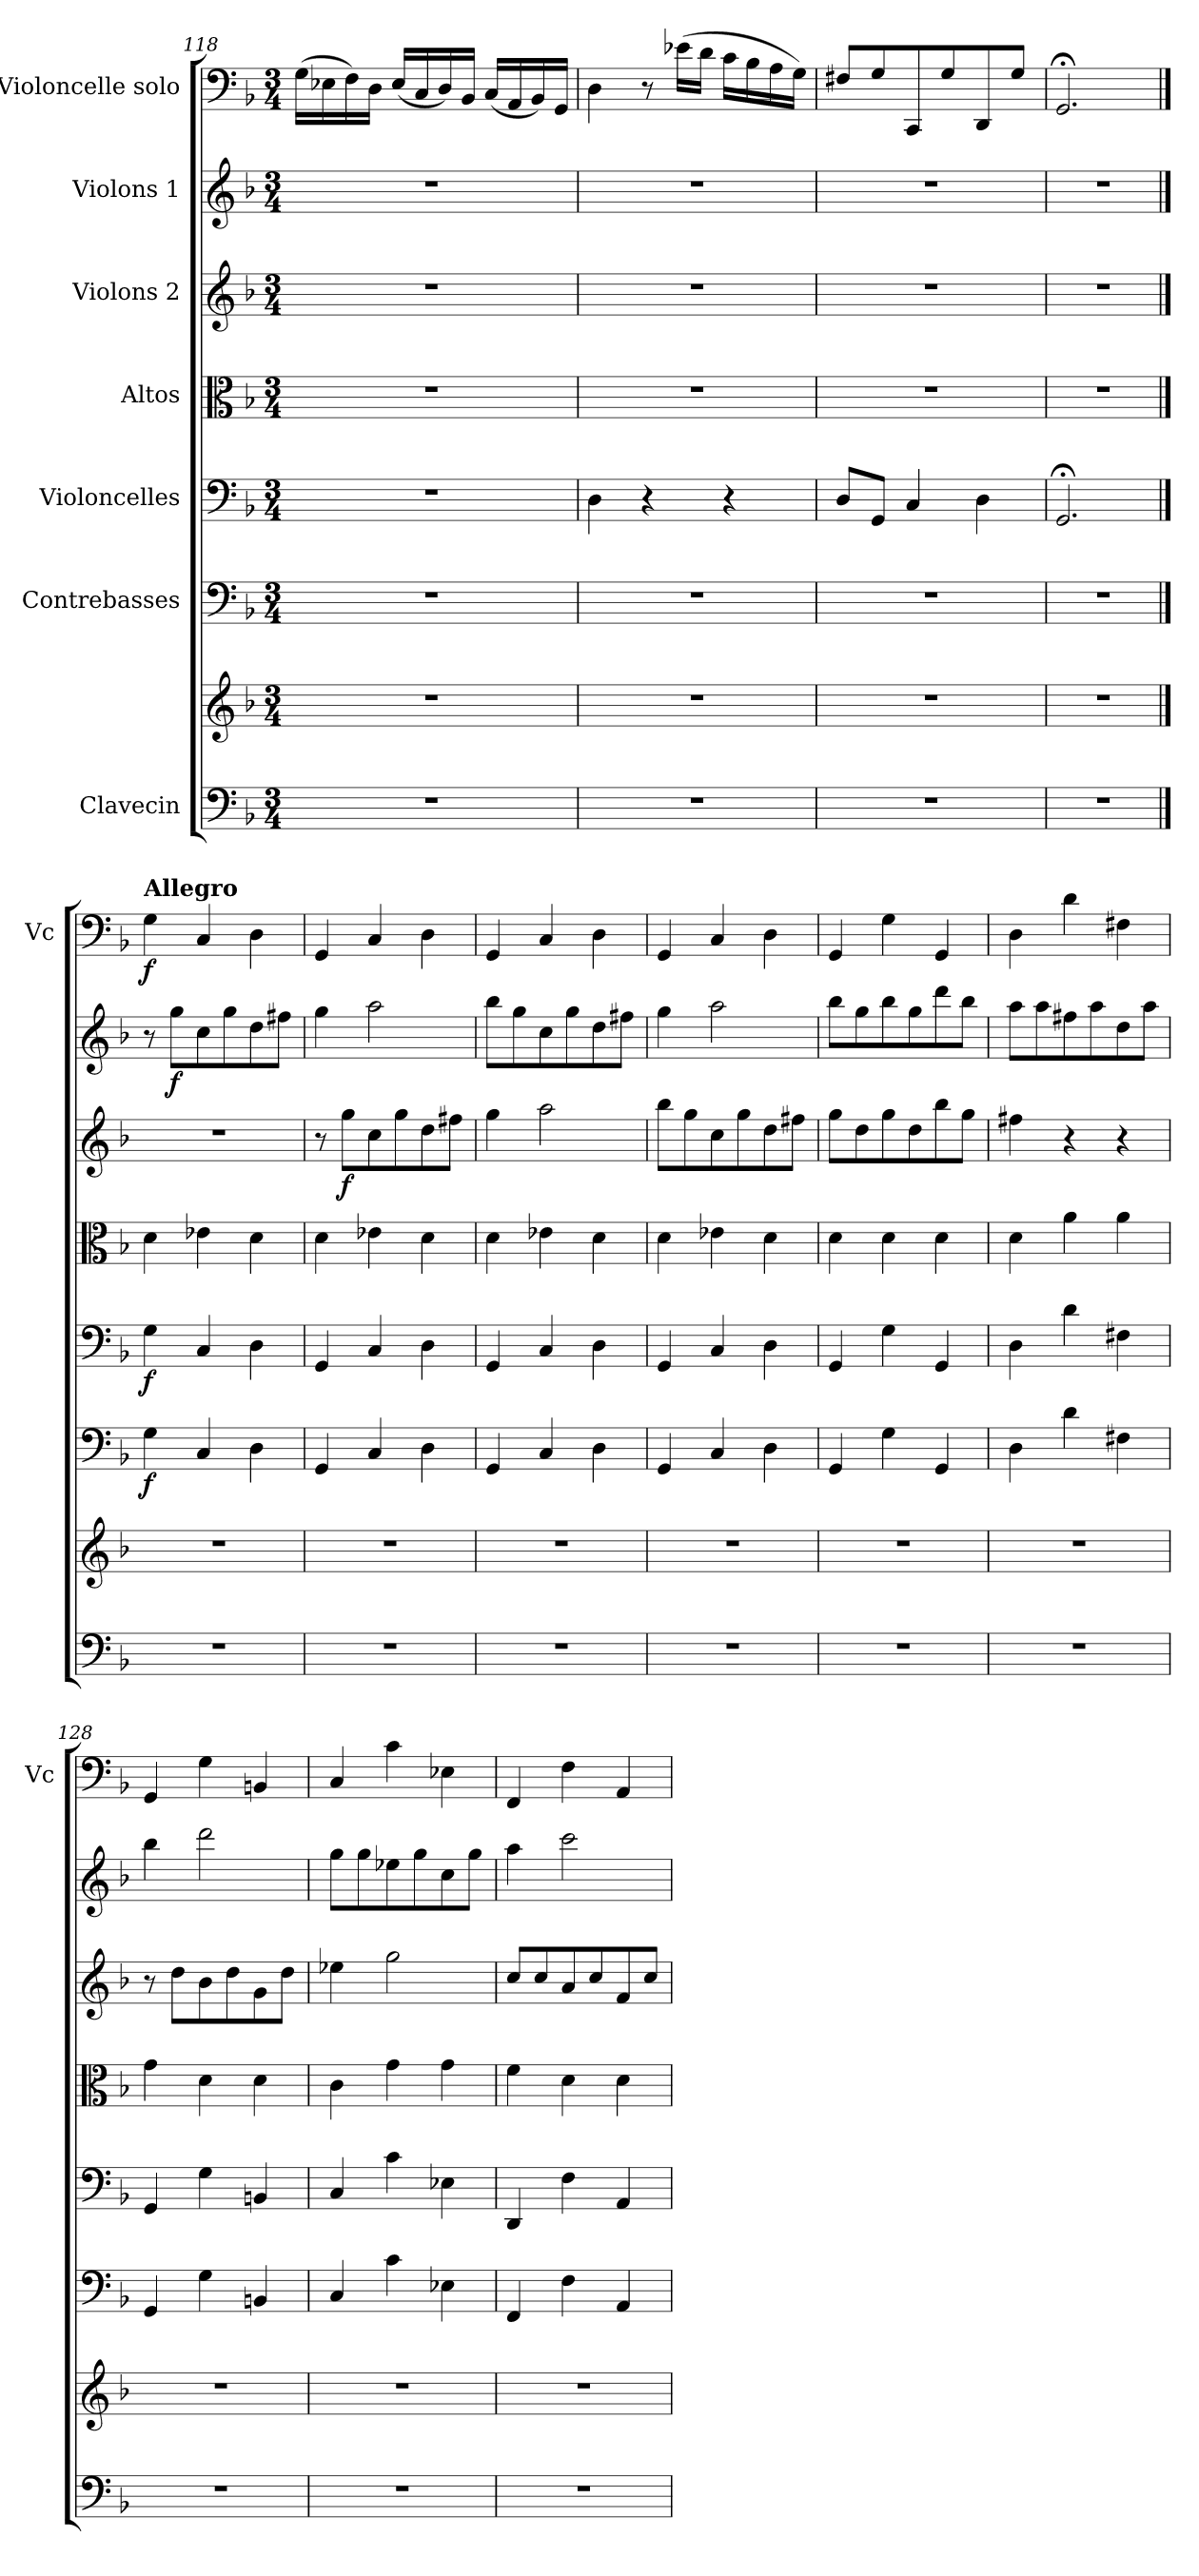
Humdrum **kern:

**kern	**kern	**kern	**dynam	**kern	**dynam	**kern	**kern	**dynam	**kern	**dynam	**kern	**dynam
*part7	*part7	*part6	*part6	*part5	*part5	*part4	*part3	*part3	*part2	*part2	*part1	*part1
*staff8	*staff7	*staff6	*staff6	*staff5	*staff5	*staff4	*staff3	*staff3	*staff2	*staff2	*staff1	*staff1
*I"Clavecin	*	*I"Contrebasses	*	*I"Violoncelles	*	*I"Altos	*I"Violons 2	*	*I"Violons 1	*	*I"Violoncelle solo	*
*	*	*	*	*	*	*	*	*	*	*	*I'Vc	*
!!LO:PB:g=z
*clefF4	*clefG2	*clefF4	*	*clefF4	*	*clefC3	*clefG2	*	*clefG2	*	*clefF4	*
*	*	*ITrd7c12	*	*	*	*	*	*	*	*	*	*
*k[b-]	*k[b-]	*k[b-]	*	*k[b-]	*	*k[b-]	*k[b-]	*	*k[b-]	*	*k[b-]	*
*M3/4	*M3/4	*M3/4	*	*M3/4	*	*M3/4	*M3/4	*	*M3/4	*	*M3/4	*
=118	=118	=118	=118	=118	=118	=118	=118	=118	=118	=118	=118	=118
2.r	2.r	2.r	.	2.r	.	2.r	2.r	.	2.r	.	(>16G\LL	.
.	.	.	.	.	.	.	.	.	.	.	16E-X\	.
.	.	.	.	.	.	.	.	.	.	.	16F\)	.
.	.	.	.	.	.	.	.	.	.	.	16D\JJ	.
.	.	.	.	.	.	.	.	.	.	.	(<16E-/LL	.
.	.	.	.	.	.	.	.	.	.	.	16C/	.
.	.	.	.	.	.	.	.	.	.	.	16D/)	.
.	.	.	.	.	.	.	.	.	.	.	16BB-/JJ	.
.	.	.	.	.	.	.	.	.	.	.	(<16C/LL	.
.	.	.	.	.	.	.	.	.	.	.	16AA/	.
.	.	.	.	.	.	.	.	.	.	.	16BB-/)	.
.	.	.	.	.	.	.	.	.	.	.	16GG/JJ	.
=119	=119	=119	=119	=119	=119	=119	=119	=119	=119	=119	=119	=119
2.r	2.r	2.r	.	4D\	.	2.r	2.r	.	2.r	.	4D\	.
.	.	.	.	4r	.	.	.	.	.	.	8r	.
.	.	.	.	.	.	.	.	.	.	.	(>16e-X\LL	.
.	.	.	.	.	.	.	.	.	.	.	16d\JJ	.
.	.	.	.	4r	.	.	.	.	.	.	16c\LL	.
.	.	.	.	.	.	.	.	.	.	.	16B-\	.
.	.	.	.	.	.	.	.	.	.	.	16A\	.
.	.	.	.	.	.	.	.	.	.	.	16G\JJ)	.
=120	=120	=120	=120	=120	=120	=120	=120	=120	=120	=120	=120	=120
2.r	2.r	2.r	.	8D/L	.	2.r	2.r	.	2.r	.	8F#X/L	.
.	.	.	.	8GG/J	.	.	.	.	.	.	8G/	.
.	.	.	.	4C/	.	.	.	.	.	.	8CC/	.
.	.	.	.	.	.	.	.	.	.	.	8G/	.
.	.	.	.	4D\	.	.	.	.	.	.	8DD/	.
.	.	.	.	.	.	.	.	.	.	.	8G/J	.
=121	=121	=121	=121	=121	=121	=121	=121	=121	=121	=121	=121	=121
2.r	2.r	2.r	.	2.GG;</	.	2.r	2.r	.	2.r	.	2.GG;</	.
==122	==122	==122	==122	==122	==122	==122	==122	==122	==122	==122	==122	==122
*	*	*	*	*	*	*	*	*	*	*	*MM140	*
!	!	!	!	!	!	!	!	!	!	!	!LO:TX:a:B:t=Allegro	!
!	!	!	!LO:DY:b	!	!LO:DY:b	!	!	!	!	!	!	!LO:DY:b
2.r	2.r	4GG\	f	4G\	f	4d\	2.r	.	8r	.	4G\	f
!	!	!	!	!	!	!	!	!	!	!LO:DY:b	!	!
.	.	.	.	.	.	.	.	.	8gg\L	f	.	.
.	.	4CC/	.	4C/	.	4e-X\	.	.	8cc\	.	4C/	.
.	.	.	.	.	.	.	.	.	8gg\	.	.	.
.	.	4DD\	.	4D\	.	4d\	.	.	8dd\	.	4D\	.
.	.	.	.	.	.	.	.	.	8ff#X\J	.	.	.
!!LO:LB:g=z
=123	=123	=123	=123	=123	=123	=123	=123	=123	=123	=123	=123	=123
2.r	2.r	4GGG/	.	4GG/	.	4d\	8r	.	4gg\	.	4GG/	.
!	!	!	!	!	!	!	!	!LO:DY:b	!	!	!	!
.	.	.	.	.	.	.	8gg\L	f	.	.	.	.
.	.	4CC/	.	4C/	.	4e-X\	8cc\	.	2aa\	.	4C/	.
.	.	.	.	.	.	.	8gg\	.	.	.	.	.
.	.	4DD\	.	4D\	.	4d\	8dd\	.	.	.	4D\	.
.	.	.	.	.	.	.	8ff#X\J	.	.	.	.	.
=124	=124	=124	=124	=124	=124	=124	=124	=124	=124	=124	=124	=124
2.r	2.r	4GGG/	.	4GG/	.	4d\	4gg\	.	8bb-\L	.	4GG/	.
.	.	.	.	.	.	.	.	.	8gg\	.	.	.
.	.	4CC/	.	4C/	.	4e-X\	2aa\	.	8cc\	.	4C/	.
.	.	.	.	.	.	.	.	.	8gg\	.	.	.
.	.	4DD\	.	4D\	.	4d\	.	.	8dd\	.	4D\	.
.	.	.	.	.	.	.	.	.	8ff#X\J	.	.	.
=125	=125	=125	=125	=125	=125	=125	=125	=125	=125	=125	=125	=125
2.r	2.r	4GGG/	.	4GG/	.	4d\	8bb-\L	.	4gg\	.	4GG/	.
.	.	.	.	.	.	.	8gg\	.	.	.	.	.
.	.	4CC/	.	4C/	.	4e-X\	8cc\	.	2aa\	.	4C/	.
.	.	.	.	.	.	.	8gg\	.	.	.	.	.
.	.	4DD\	.	4D\	.	4d\	8dd\	.	.	.	4D\	.
.	.	.	.	.	.	.	8ff#X\J	.	.	.	.	.
=126	=126	=126	=126	=126	=126	=126	=126	=126	=126	=126	=126	=126
2.r	2.r	4GGG/	.	4GG/	.	4d\	8gg\L	.	8bb-\L	.	4GG/	.
.	.	.	.	.	.	.	8dd\	.	8gg\	.	.	.
.	.	4GG\	.	4G\	.	4d\	8gg\	.	8bb-\	.	4G\	.
.	.	.	.	.	.	.	8dd\	.	8gg\	.	.	.
.	.	4GGG/	.	4GG/	.	4d\	8bb-\	.	8ddd\	.	4GG/	.
.	.	.	.	.	.	.	8gg\J	.	8bb-\J	.	.	.
=127	=127	=127	=127	=127	=127	=127	=127	=127	=127	=127	=127	=127
2.r	2.r	4DD\	.	4D\	.	4d\	4ff#X\	.	8aa\L	.	4D\	.
.	.	.	.	.	.	.	.	.	8aa\	.	.	.
.	.	4D\	.	4d\	.	4a\	4r	.	8ff#X\	.	4d\	.
.	.	.	.	.	.	.	.	.	8aa\	.	.	.
.	.	4FF#X\	.	4F#X\	.	4a\	4r	.	8dd\	.	4F#X\	.
.	.	.	.	.	.	.	.	.	8aa\J	.	.	.
=128	=128	=128	=128	=128	=128	=128	=128	=128	=128	=128	=128	=128
2.r	2.r	4GGG/	.	4GG/	.	4g\	8r	.	4bb-\	.	4GG/	.
.	.	.	.	.	.	.	8dd\L	.	.	.	.	.
.	.	4GG\	.	4G\	.	4d\	8b-\	.	2ddd\	.	4G\	.
.	.	.	.	.	.	.	8dd\	.	.	.	.	.
.	.	4BBBn/	.	4BBn/	.	4d\	8g\	.	.	.	4BBn/	.
.	.	.	.	.	.	.	8dd\J	.	.	.	.	.
!!LO:PB:g=z
=129	=129	=129	=129	=129	=129	=129	=129	=129	=129	=129	=129	=129
2.r	2.r	4CC/	.	4C/	.	4c\	4ee-X\	.	8gg\L	.	4C/	.
.	.	.	.	.	.	.	.	.	8gg\	.	.	.
.	.	4C\	.	4c\	.	4g\	2gg\	.	8ee-X\	.	4c\	.
.	.	.	.	.	.	.	.	.	8gg\	.	.	.
.	.	4EE-X\	.	4E-X\	.	4g\	.	.	8cc\	.	4E-X\	.
.	.	.	.	.	.	.	.	.	8gg\J	.	.	.
=130	=130	=130	=130	=130	=130	=130	=130	=130	=130	=130	=130	=130
2.r	2.r	4FFF/	.	4DD/	.	4f\	8cc/L	.	4aa\	.	4FF/	.
.	.	.	.	.	.	.	8cc/	.	.	.	.	.
.	.	4FF\	.	4F\	.	4d\	8a/	.	2ccc\	.	4F\	.
.	.	.	.	.	.	.	8cc/	.	.	.	.	.
.	.	4AAA/	.	4AA/	.	4d\	8f/	.	.	.	4AA/	.
.	.	.	.	.	.	.	8cc/J	.	.	.	.	.
=	=	=	=	=	=	=	=	=	=	=	=	=
*-	*-	*-	*-	*-	*-	*-	*-	*-	*-	*-	*-	*-
